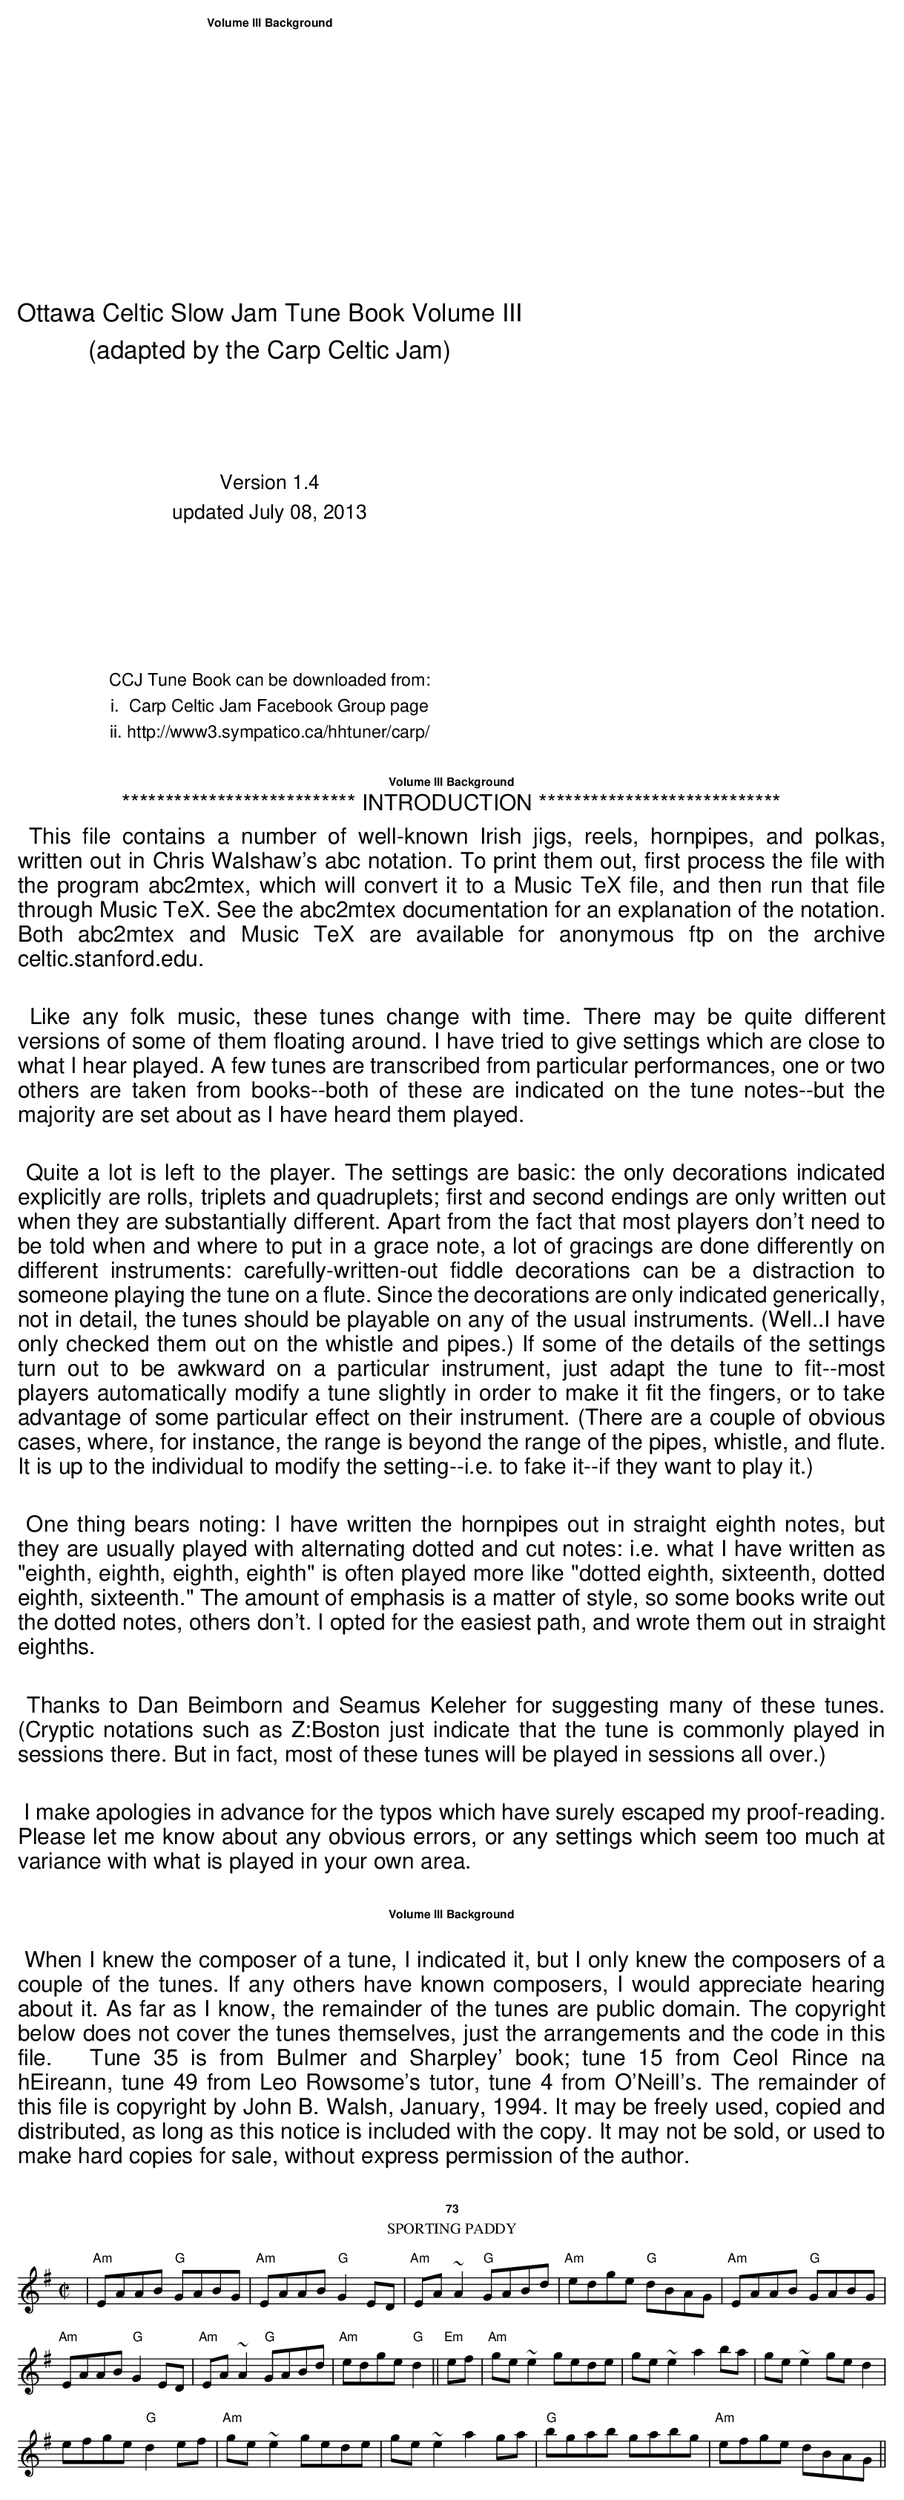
X:1
T:Sporting Paddy
M:C|
K:ADor
|"Am"EAAB "G"GABG|"Am"EAAB "G"G2ED|"Am"EA~A2 "G"GABd|\
"Am"edge "G"dBAG|"Am"EAAB "G"GABG|
"Am"EAAB "G"G2ED|"Am"EA~A2 "G"GABd|"Am"edge "G"d2||\
"Em"ef|"Am"ge~e2 gede|ge~e2 a2ba|ge~e2 ged2|
efge "G"d2ef|"Am"ge~e2 gede|ge~e2 a2ga|\
"G"bgab gabg|"Am"efge dBAG||
